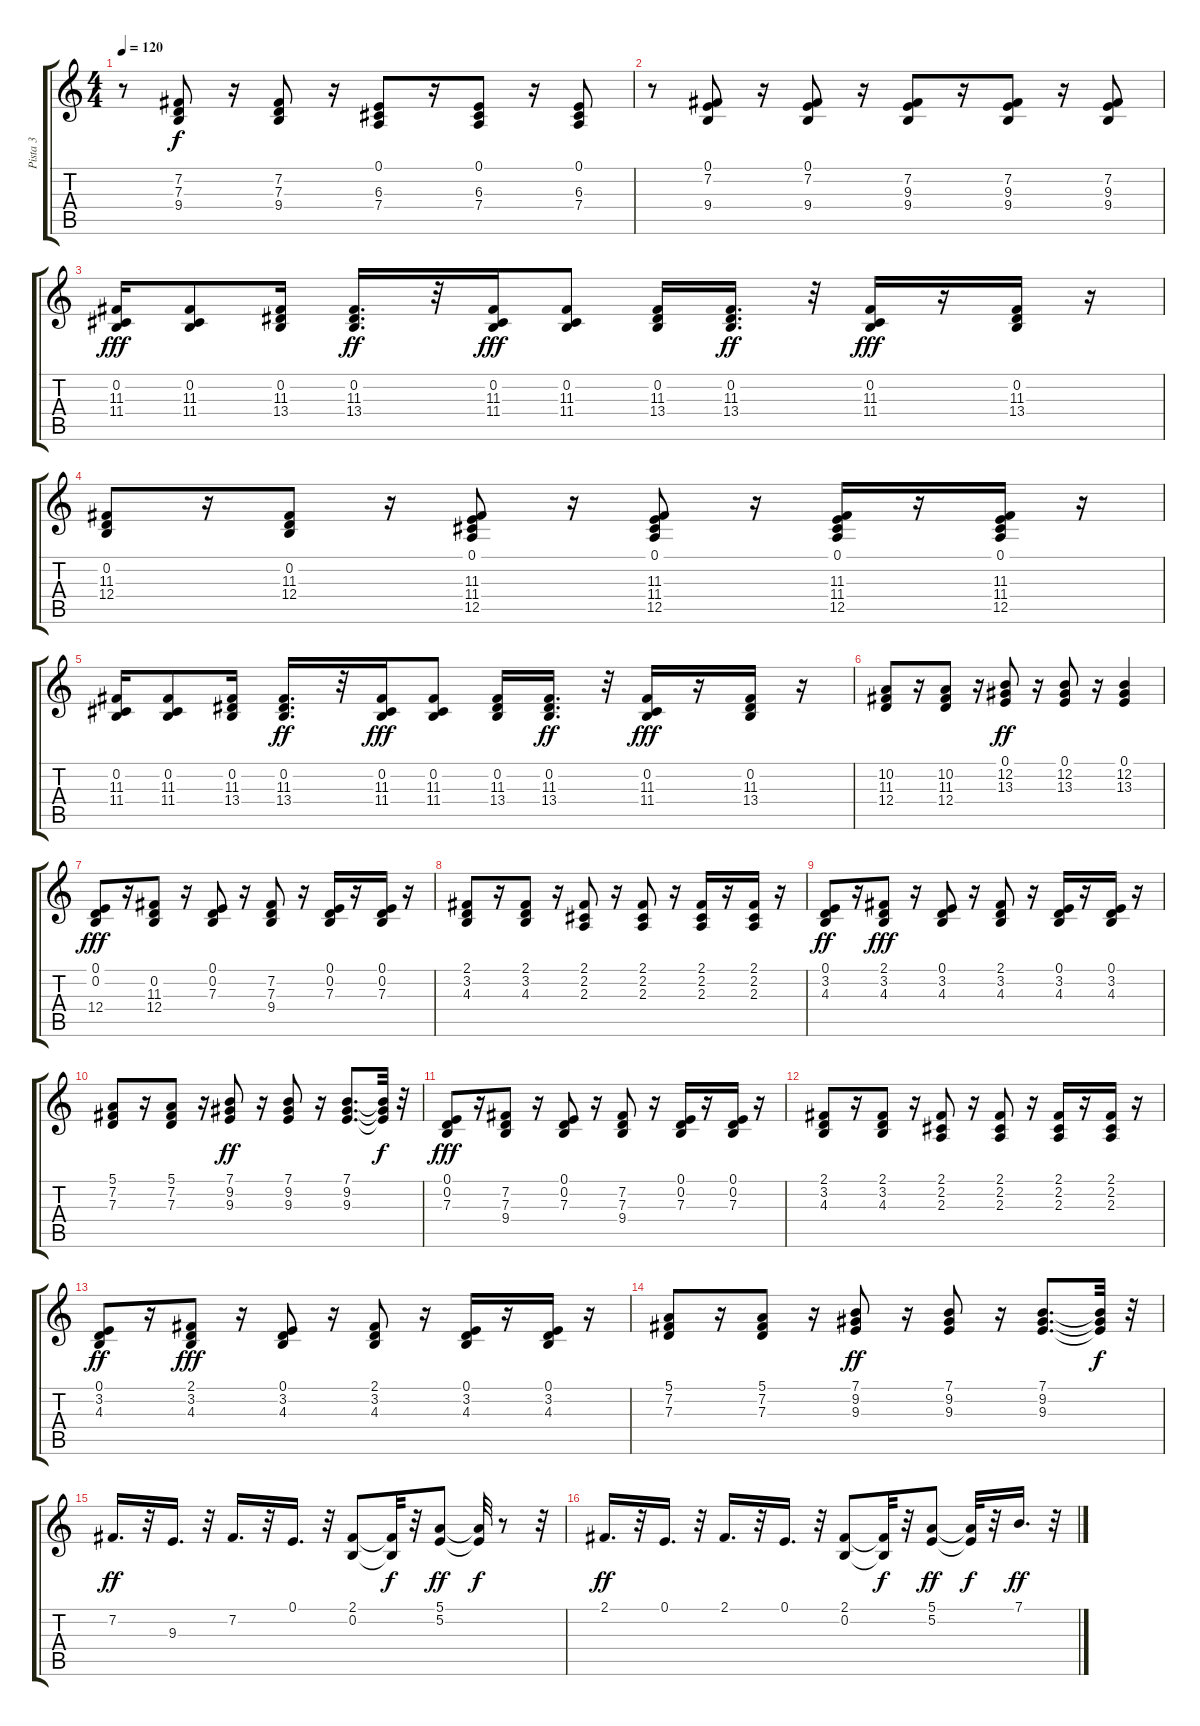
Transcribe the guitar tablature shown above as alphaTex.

\track ("Pista 3" "Pista 3") {instrument synthbrass1}
\staff {score tabs}
\tuning (E4 B3 G3 D3 A2 E2) {hide}
\ts (4 4)
\tempo 120
\clef g2
\ks c
r.8{dy f} (7.2 7.3 9.4).8 r.16 (7.2 7.3 9.4).8 r.16 (0.1 6.3 7.4).8 r.16 (0.1 6.3 7.4).8 r.16 (0.1 6.3 7.4).8 |
r.8 (0.1 7.2 9.4).8 r.16 (0.1 7.2 9.4).8 r.16 (7.2 9.3 9.4).8 r.16 (7.2 9.3 9.4).8 r.16 (7.2 9.3 9.4).8 |
(0.2 11.3 11.4).16{dy fff} (0.2 11.3 11.4).8 (0.2 11.3 13.4).16 (0.2 11.3 13.4).16{d dy ff} r.32 (0.2 11.3 11.4).16{dy fff} (0.2 11.3 11.4).8 (0.2 11.3 13.4).16 (0.2 11.3 13.4).16{d dy ff} r.32 (0.2 11.3 11.4).16{dy fff} r.16 (0.2 11.3 13.4).16 r.16 |
(0.2 11.3 12.4).8 r.16 (0.2 11.3 12.4).8 r.16 (0.1 11.3 11.4 12.5).8 r.16 (0.1 11.3 11.4 12.5).8 r.16 (0.1 11.3 11.4 12.5).16 r.16 (0.1 11.3 11.4 12.5).16 r.16 |
(0.2 11.3 11.4).16 (0.2 11.3 11.4).8 (0.2 11.3 13.4).16 (0.2 11.3 13.4).16{d dy ff} r.32 (0.2 11.3 11.4).16{dy fff} (0.2 11.3 11.4).8 (0.2 11.3 13.4).16 (0.2 11.3 13.4).16{d dy ff} r.32 (0.2 11.3 11.4).16{dy fff} r.16 (0.2 11.3 13.4).16 r.16 |
(10.2 11.3 12.4).8 r.16 (10.2 11.3 12.4).8 r.16 (0.1 12.2 13.3).8{dy ff} r.16 (0.1 12.2 13.3).8 r.16 (0.1 12.2 13.3).4 |
(0.1 0.2 12.4).8{dy fff} r.16 (0.2 11.3 12.4).8 r.16 (0.1 0.2 7.3).8 r.16 (7.2 7.3 9.4).8 r.16 (0.1 0.2 7.3).16 r.16 (0.1 0.2 7.3).16 r.16 |
(2.1 3.2 4.3).8 r.16 (2.1 3.2 4.3).8 r.16 (2.1 2.2 2.3).8 r.16 (2.1 2.2 2.3).8 r.16 (2.1 2.2 2.3).16 r.16 (2.1 2.2 2.3).16 r.16 |
(0.1 3.2 4.3).8{dy ff} r.16 (2.1 3.2 4.3).8{dy fff} r.16 (0.1 3.2 4.3).8 r.16 (2.1 3.2 4.3).8 r.16 (0.1 3.2 4.3).16 r.16 (0.1 3.2 4.3).16 r.16 |
(5.1 7.2 7.3).8 r.16 (5.1 7.2 7.3).8 r.16 (7.1 9.2 9.3).8{dy ff} r.16 (7.1 9.2 9.3).8 r.16 (7.1 9.2 9.3).8{d} (7.1{t} 9.2{t} 9.3{t}).32{dy f} r.32 |
(0.1 0.2 7.3).8{dy fff} r.16 (7.2 7.3 9.4).8 r.16 (0.1 0.2 7.3).8 r.16 (7.2 7.3 9.4).8 r.16 (0.1 0.2 7.3).16 r.16 (0.1 0.2 7.3).16 r.16 |
(2.1 3.2 4.3).8 r.16 (2.1 3.2 4.3).8 r.16 (2.1 2.2 2.3).8 r.16 (2.1 2.2 2.3).8 r.16 (2.1 2.2 2.3).16 r.16 (2.1 2.2 2.3).16 r.16 |
(0.1 3.2 4.3).8{dy ff} r.16 (2.1 3.2 4.3).8{dy fff} r.16 (0.1 3.2 4.3).8 r.16 (2.1 3.2 4.3).8 r.16 (0.1 3.2 4.3).16 r.16 (0.1 3.2 4.3).16 r.16 |
(5.1 7.2 7.3).8 r.16 (5.1 7.2 7.3).8 r.16 (7.1 9.2 9.3).8{dy ff} r.16 (7.1 9.2 9.3).8 r.16 (7.1 9.2 9.3).8{d} (7.1{t} 9.2{t} 9.3{t}).32{dy f} r.32 |
7.2.16{d dy ff} r.32 9.3.16{d} r.32 7.2.16{d} r.32 0.1.16{d} r.32 (2.1 0.2).8 (2.1{t} 0.2{t}).32{dy f} r.32 (5.1 5.2).8{dy ff} (5.1{t} 5.2{t}).32{dy f} r.8 r.32 |
2.1.16{d dy ff} r.32 0.1.16{d} r.32 2.1.16{d} r.32 0.1.16{d} r.32 (2.1 0.2).8 (2.1{t} 0.2{t}).32{dy f} r.32 (5.1 5.2).8{dy ff} (5.1{t} 5.2{t}).32{dy f} r.32 7.1.16{d dy ff} r.32
